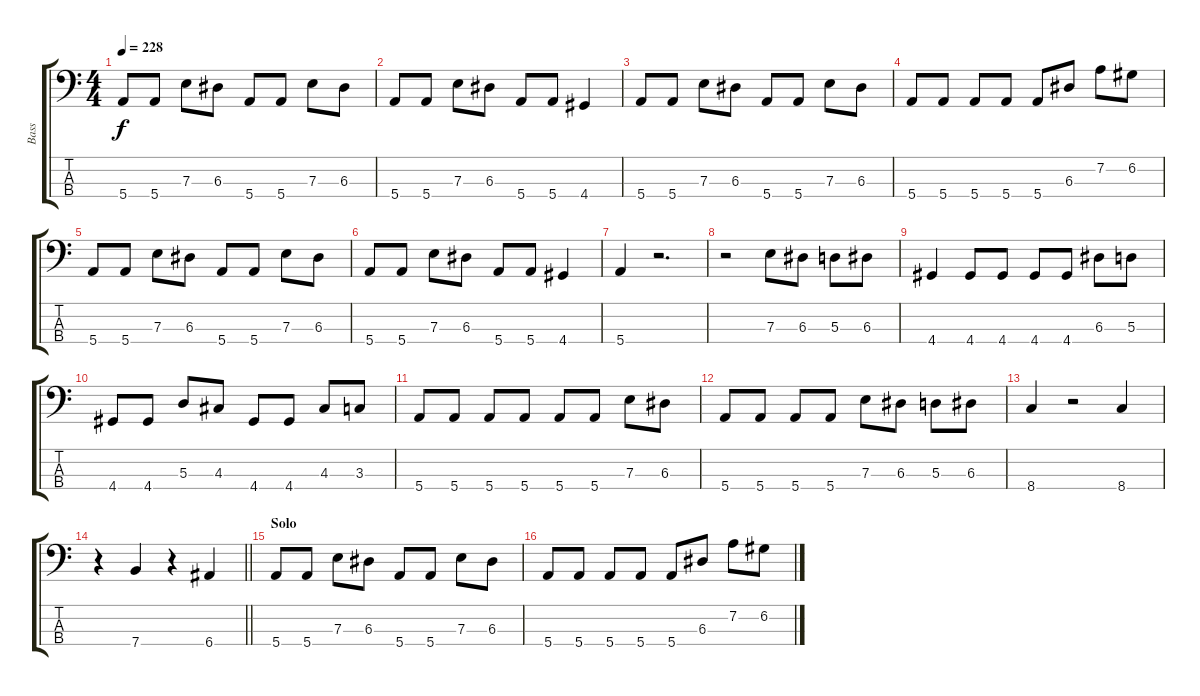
\track ("Bass" "Bass") {instrument electricbassfinger}
\staff {score tabs}
\tuning (G2 D2 A1 E1) {hide}
\ts (4 4)
\tempo 228
\clef f4
\ks c
5.4.8{dy f} 5.4.8 7.3.8 6.3.8 5.4.8 5.4.8 7.3.8 6.3.8 |
5.4.8 5.4.8 7.3.8 6.3.8 5.4.8 5.4.8 4.4.4 |
5.4.8 5.4.8 7.3.8 6.3.8 5.4.8 5.4.8 7.3.8 6.3.8 |
5.4.8 5.4.8 5.4.8 5.4.8 5.4.8 6.3.8 7.2.8 6.2.8 |
5.4.8 5.4.8 7.3.8 6.3.8 5.4.8 5.4.8 7.3.8 6.3.8 |
5.4.8 5.4.8 7.3.8 6.3.8 5.4.8 5.4.8 4.4.4 |
5.4.4 r.2{d} |
r.2 7.3.8 6.3.8 5.3.8 6.3.8 |
4.4.4 4.4.8 4.4.8 4.4.8 4.4.8 6.3.8 5.3.8 |
4.4.8 4.4.8 5.3.8 4.3.8 4.4.8 4.4.8 4.3.8 3.3.8 |
5.4.8 5.4.8 5.4.8 5.4.8 5.4.8 5.4.8 7.3.8 6.3.8 |
5.4.8 5.4.8 5.4.8 5.4.8 7.3.8 6.3.8 5.3.8 6.3.8 |
8.4.4 r.2 8.4.4 |
\barLineRight lightlight
r.4 7.4.4 r.4 6.4.4 |
\section ("" "Solo")
5.4.8 5.4.8 7.3.8 6.3.8 5.4.8 5.4.8 7.3.8 6.3.8 |
5.4.8 5.4.8 5.4.8 5.4.8 5.4.8 6.3.8 7.2.8 6.2.8
